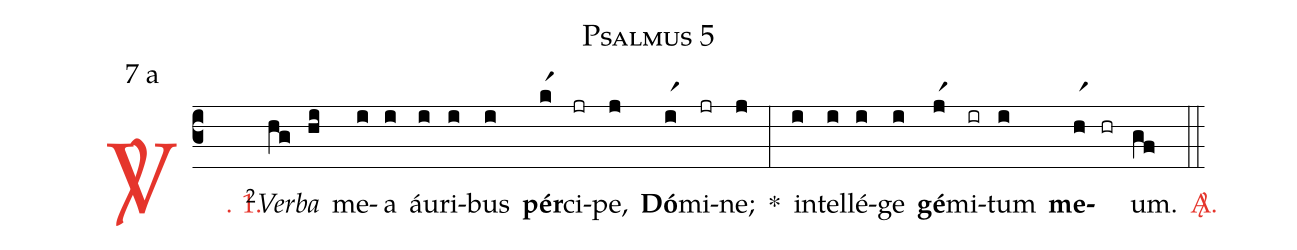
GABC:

name: Psalmus 5;
mode: 7;
mode-differentia: a;
%%
(c3)

<c><sp>V/</sp>. 1.</c>() <v>\VSup{2}</v><i>Ver</i>(hg)<i>ba</i>(hi) me(i)a(i) áu(i)ri(i)bus(i) <b>pér</b>(kr1)ci(jr)pe,(j) <b>Dó</b>(ir1)mi(jr)ne;(j) *(:) in(i)tel(i)lé(i)ge(i) <b>gé</b>(jr1)mi(ir)tum(i) <b>me</b>(hr1)(hr)um.(gf)

<c><sp>A/</sp>.</c>(::)
